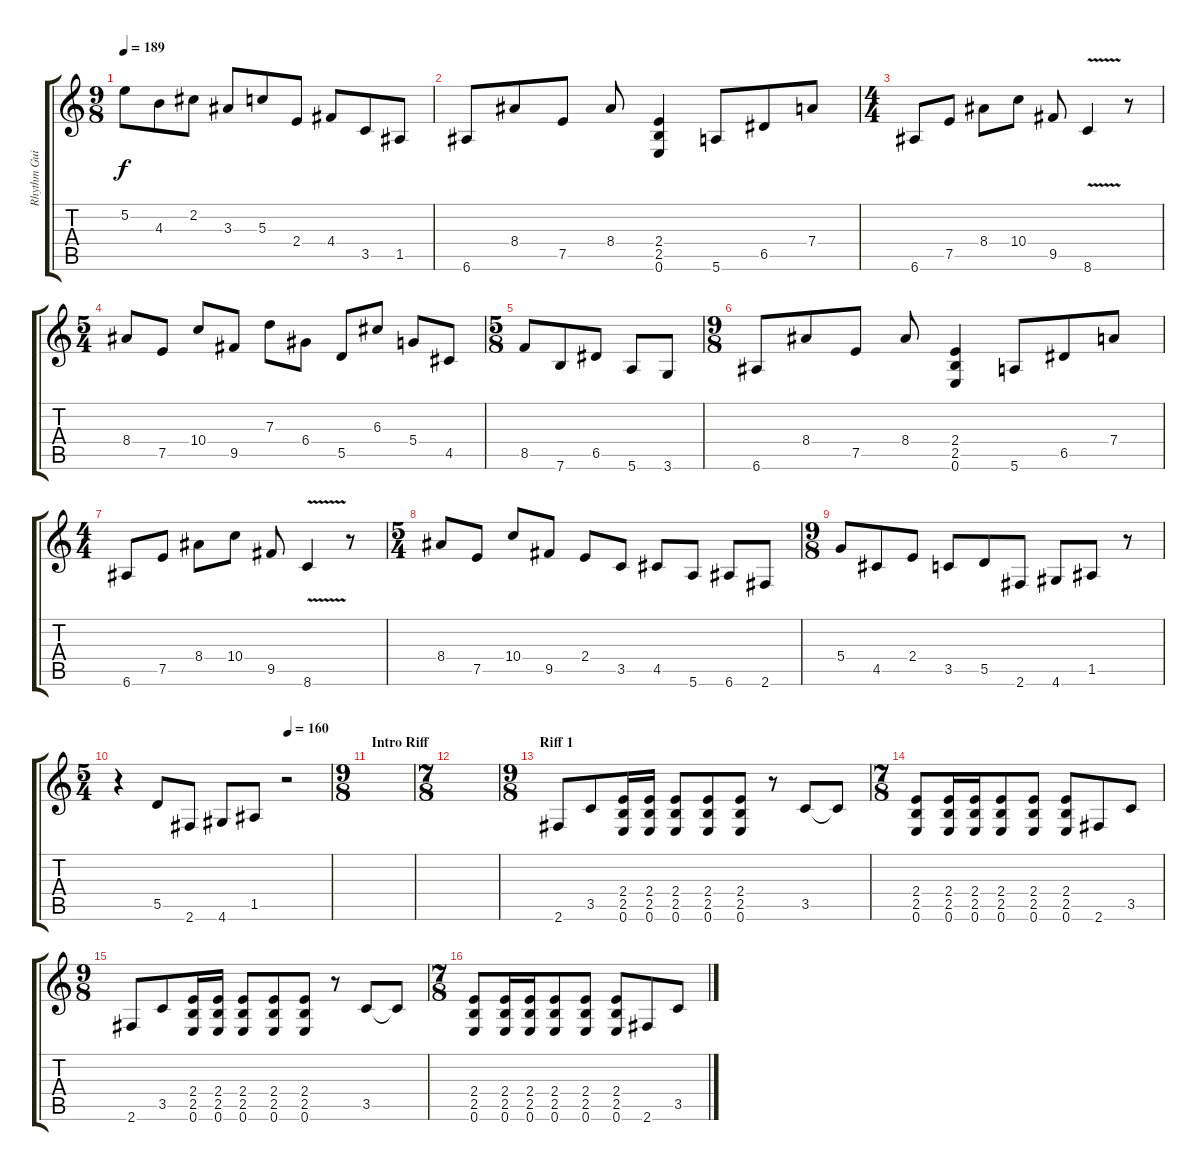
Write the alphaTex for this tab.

\track ("Rhythm Guitar 2" "Rhythm Gui") {instrument distortionguitar}
\staff {score tabs}
\tuning (E4 B3 G3 D3 A2 E2) {hide}
\ts (9 8)
\tempo 189
\clef g2
\ks c
5.2.8{dy f} 4.3.8 2.2.8 3.3.8 5.3.8 2.4.8 4.4.8 3.5.8 1.5.8 |
6.6.8 8.4.8 7.5.8 8.4.8 (2.4 2.5 0.6).4 5.6.8 6.5.8 7.4.8 |
\ts (4 4)
6.6.8 7.5.8 8.4.8 10.4.8 9.5.8 8.6{v}.4 r.8 |
\ts (5 4)
8.4.8 7.5.8 10.4.8 9.5.8 7.3.8 6.4.8 5.5.8 6.3.8 5.4.8 4.5.8 |
\ts (5 8)
8.5.8 7.6.8 6.5.8 5.6.8 3.6.8 |
\ts (9 8)
6.6.8 8.4.8 7.5.8 8.4.8 (2.4 2.5 0.6).4 5.6.8 6.5.8 7.4.8 |
\ts (4 4)
6.6.8 7.5.8 8.4.8 10.4.8 9.5.8 8.6{v}.4 r.8 |
\ts (5 4)
8.4.8 7.5.8 10.4.8 9.5.8 2.4.8 3.5.8 4.5.8 5.6.8 6.6.8 2.6.8 |
\ts (9 8)
5.4.8 4.5.8 2.4.8 3.5.8 5.5.8 2.6.8 4.6.8 1.5.8 r.8 |
\ts (5 4)
\tempo (160 0.8)
r.4 5.5.8 2.6.8 4.6.8 1.5.8 r.2 |
\ts (9 8)
\section ("" "Intro Riff")
|
\ts (7 8)
|
\ts (9 8)
\section ("" "Riff 1")
2.6.8 3.5.8 (2.4 2.5 0.6).16 (2.4 2.5 0.6).16 (2.4 2.5 0.6).8 (2.4 2.5 0.6).8 (2.4 2.5 0.6).8 r.8 3.5.8 3.5{t}.8 |
\ts (7 8)
(2.4 2.5 0.6).8 (2.4 2.5 0.6).16 (2.4 2.5 0.6).16 (2.4 2.5 0.6).8 (2.4 2.5 0.6).8 (2.4 2.5 0.6).8 2.6.8 3.5.8 |
\ts (9 8)
2.6.8 3.5.8 (2.4 2.5 0.6).16 (2.4 2.5 0.6).16 (2.4 2.5 0.6).8 (2.4 2.5 0.6).8 (2.4 2.5 0.6).8 r.8 3.5.8 3.5{t}.8 |
\ts (7 8)
(2.4 2.5 0.6).8 (2.4 2.5 0.6).16 (2.4 2.5 0.6).16 (2.4 2.5 0.6).8 (2.4 2.5 0.6).8 (2.4 2.5 0.6).8 2.6.8 3.5.8
